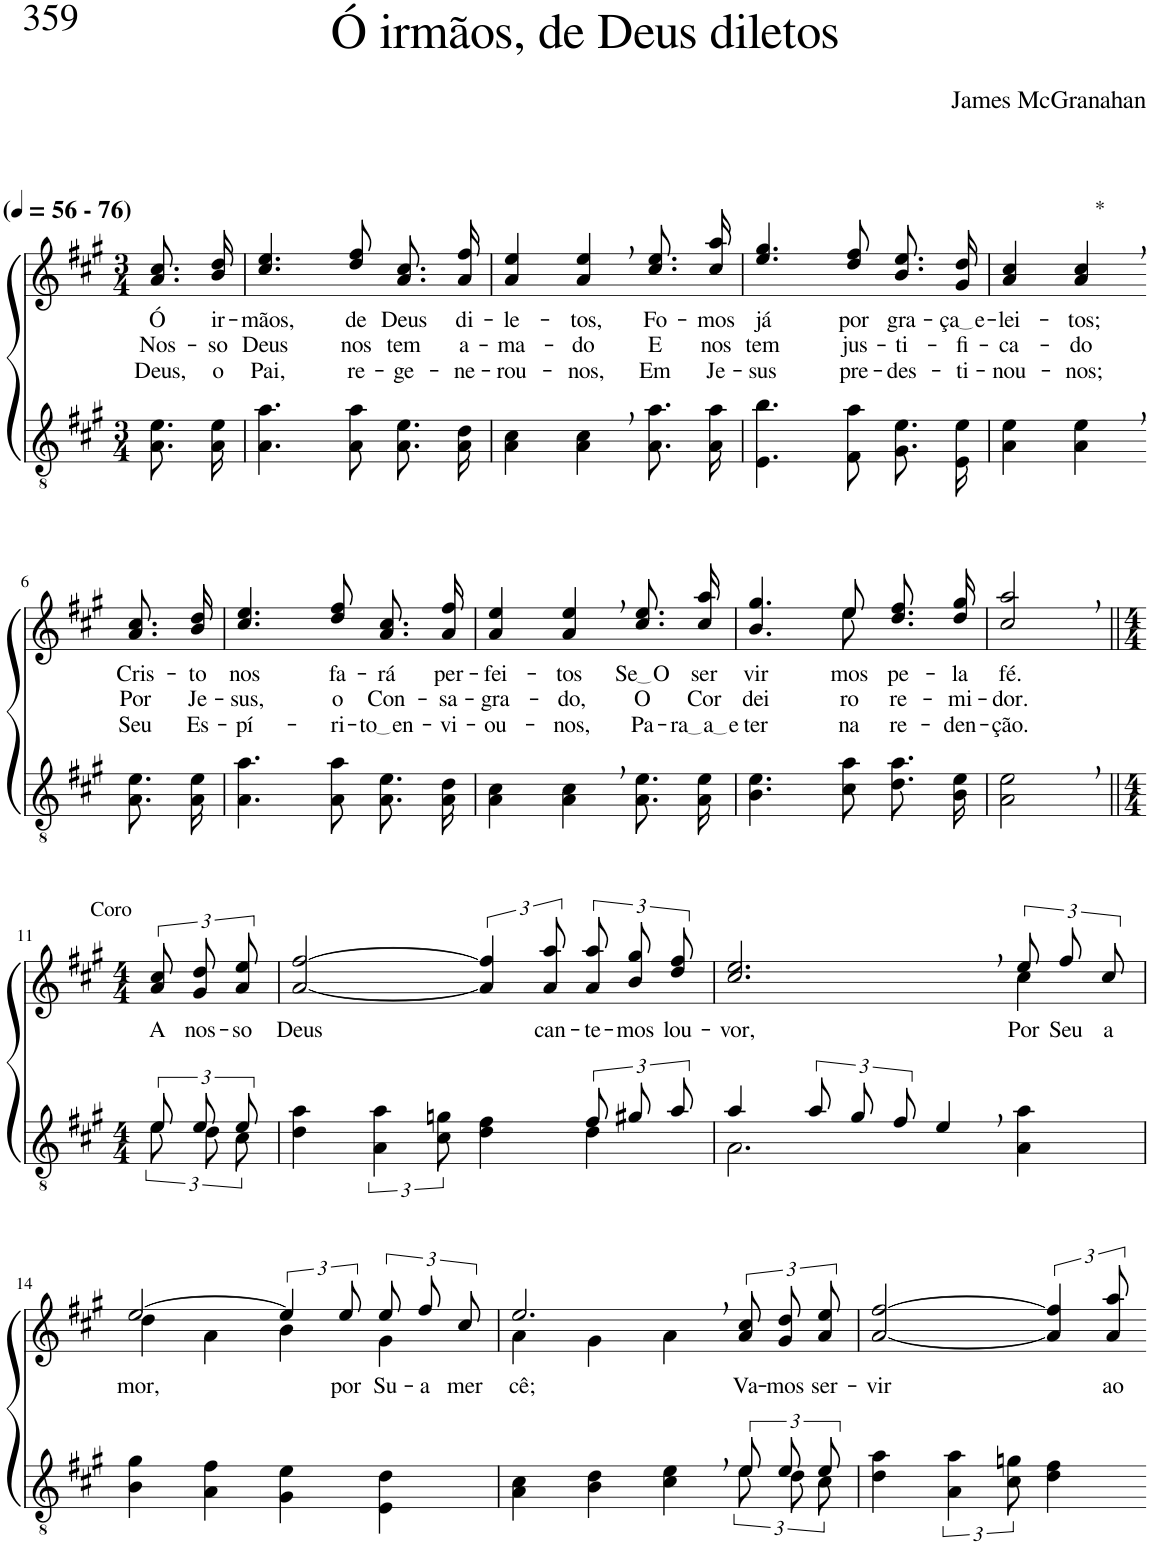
**kern	**kern	**text	**text	**text
*part2	*part1	*part1	*part1	*part1
*staff2	*staff1	*staff1	*staff1	*staff1
*I"Parte III e IV	*I"Parte I e II	*	*	*
*clefGv2	*clefG2	*	*	*
*Trd4c7	*Trd4c7	*	*	*
*k[f#c#g#]	*k[f#c#g#]	*	*	*
*M3/4	*M3/4	*	*	*
*MM56	*MM56	*	*	*
=1	=1	=1	=1	=1
!	!LO:TX:a:B:t=(	!	!	!
!	!LO:TX:a:B:t=- 76)	!	!	!
!	!	!LO:LY:b	!LO:LY:b	!LO:LY:b
8.A\ 8.e\L	8.a\ 8.cc#\L	Ó	Nos-	Deus,
!	!	!LO:LY:b	!LO:LY:b	!LO:LY:b
16A\ 16e\Jk	16b\ 16dd\Jk	ir-	-so	o
=2	=2	=2	=2	=2
!	!	!LO:LY:b	!LO:LY:b	!LO:LY:b
4.A\ 4.a\	4.cc#/ 4.ee/	-mãos,	Deus	Pai,
!	!	!LO:LY:b	!LO:LY:b	!LO:LY:b
8A\ 8a\	8dd/ 8ff#/	de	nos	re-
!	!	!LO:LY:b	!LO:LY:b	!LO:LY:b
8.A\ 8.e\L	8.a\ 8.cc#\L	Deus	tem	-ge-
!	!	!LO:LY:b	!LO:LY:b	!LO:LY:b
16A\ 16d\Jk	16a\ 16ff#\Jk	di-	a-	-ne-
=3	=3	=3	=3	=3
!	!	!LO:LY:b	!LO:LY:b	!LO:LY:b
4A\ 4c#\	4a/ 4ee/	-le-	-ma-	-rou-
!	!	!LO:LY:b	!LO:LY:b	!LO:LY:b
4A\, 4c#\,	4a/, 4ee/,	-tos,	-do	-nos,
!	!	!LO:LY:b	!LO:LY:b	!LO:LY:b
8.A\ 8.a\L	8.cc#\ 8.ee\L	Fo-	E	Em
!	!	!LO:LY:b	!LO:LY:b	!LO:LY:b
16A\ 16a\Jk	16cc#\ 16aa\Jk	-mos	nos	Je-
=4	=4	=4	=4	=4
!	!	!LO:LY:b	!LO:LY:b	!LO:LY:b
4.E\ 4.b\	4.ee/ 4.gg#/	já	tem	-sus
!	!	!LO:LY:b	!LO:LY:b	!LO:LY:b
8F#\ 8a\	8dd/ 8ff#/	por	jus-	pre-
!	!	!LO:LY:b	!LO:LY:b	!LO:LY:b
8.G#\ 8.e\L	8.b\ 8.ee\L	gra-	-ti-	-des-
!	!	!LO:LY:b	!LO:LY:b	!LO:LY:b
16E\ 16e\Jk	16g#\ 16dd\Jk	ça e	-fi-	-ti-
=5	=5	=5	=5	=5
!	!	!LO:LY:b	!LO:LY:b	!LO:LY:b
4A\ 4e\	4a/ 4cc#/	-lei-	-ca-	-nou-
!	!LO:TX:a:t=*	!	!	!
!	!	!LO:LY:b	!LO:LY:b	!LO:LY:b
4A\, 4e\,	4a/, 4cc#/,	-tos;	-do	-nos;
!!LO:LB:g=z
=6-	=6-	=6-	=6-	=6-
!	!	!LO:LY:b	!LO:LY:b	!LO:LY:b
8.A\ 8.e\L	8.a\ 8.cc#\L	Cris-	Por	Seu
!	!	!LO:LY:b	!LO:LY:b	!LO:LY:b
16A\ 16e\Jk	16b\ 16dd\Jk	-to	Je-	Es-
=7	=7	=7	=7	=7
!	!	!LO:LY:b	!LO:LY:b	!LO:LY:b
4.A\ 4.a\	4.cc#/ 4.ee/	nos	-sus,	-pí-
!	!	!LO:LY:b	!LO:LY:b	!LO:LY:b
8A\ 8a\	8dd/ 8ff#/	fa-	o	-ri-
!	!	!LO:LY:b	!LO:LY:b	!LO:LY:b
8.A\ 8.e\L	8.a\ 8.cc#\L	-rá	Con-	to en
!	!	!LO:LY:b	!LO:LY:b	!LO:LY:b
16A\ 16d\Jk	16a\ 16ff#\Jk	per-	-sa-	-vi-
=8	=8	=8	=8	=8
!	!	!LO:LY:b	!LO:LY:b	!LO:LY:b
4A\ 4c#\	4a/ 4ee/	-fei-	-gra-	-ou-
!	!	!LO:LY:b	!LO:LY:b	!LO:LY:b
4A\, 4c#\,	4a/, 4ee/,	-tos	-do,	-nos,
!	!	!LO:LY:b	!LO:LY:b	!LO:LY:b
8.A\ 8.e\L	8.cc#\ 8.ee\L	Se O	O	Pa-
!	!	!LO:LY:b	!LO:LY:b	!LO:LY:b
16A\ 16e\Jk	16cc#\ 16aa\Jk	ser-	Cor-	ra a e
=9	=9	=9	=9	=9
*	*^	*	*	*
!	!	!	!LO:LY:b	!LO:LY:b	!LO:LY:b
4.B\ 4.e\	4.ryy	4.b/ 4.gg#/	-vir-	-dei-	-ter-
!	!	!	!LO:LY:b	!LO:LY:b	!LO:LY:b
8c#\ 8a\	8ee\	8ee/	-mos	-ro	-na
!	!	!	!LO:LY:b	!LO:LY:b	!LO:LY:b
8.d\ 8.a\L	4ryy	8.dd\ 8.ff#\L	pe-	re-	re-
!	!	!	!LO:LY:b	!LO:LY:b	!LO:LY:b
16B\ 16e\Jk	.	16dd\ 16gg#\Jk	-la	-mi-	-den-
=10	=10	=10	=10	=10	=10
!	!	!	!LO:LY:b	!LO:LY:b	!LO:LY:b
*	*v	*v	*	*	*
2A\, 2e\,	2cc#/, 2aa/,	fé.	-dor.	-ção.
!!LO:LB:g=z
=11||	=11||	=11||	=11||	=11||
*M4/4	*M4/4	*	*	*
*^	*	*	*	*
!	!	!LO:TX:a:t=Coro	!	!	!
!	!	!	!LO:LY:b	!	!
12e/L	12e\L	12a\ 12cc#\L	A	.	.
!	!	!	!LO:LY:b	!	!
12e/	12d\	12g#\ 12dd\	nos-	.	.
!	!	!	!LO:LY:b	!	!
12e/J	12c#\J	12a\ 12ee\J	-so	.	.
=12	=12	=12	=12	=12	=12
!	!	!	!LO:LY:b	!	!
2.ryy	4d\ 4a\	[2a/ [2ff#/	Deus	.	.
.	6A\ 6a\	.	.	.	.
.	12c#\ 12gn\	.	.	.	.
.	4d\ 4f#\	6a/] 6ff#/]	.	.	.
!	!	!	!LO:LY:b	!	!
.	.	12a/ 12aa/	can-	.	.
!	!	!	!LO:LY:b	!	!
12f#/L	4d\	12a\ 12aa\L	-te-	.	.
!	!	!	!LO:LY:b	!	!
12g#X/	.	12b\ 12gg#\	-mos	.	.
!	!	!	!LO:LY:b	!	!
12a/J	.	12dd\ 12ff#\J	lou-	.	.
=13	=13	=13	=13	=13	=13
!	!	!	!LO:LY:b	!	!
*	*	*^	*	*	*
4a/	2.A\	2.cc#/, 2.ee/,	2.ryy	-vor,	.	.
12a/L	.	.	.	.	.	.
12g#/	.	.	.	.	.	.
12f#/J	.	.	.	.	.	.
4e,/	.	.	.	.	.	.
!	!	!	!	!LO:LY:b	!	!
4ryy	4A\ 4a\	12ee/L	4cc#\	Por	.	.
!	!	!	!	!LO:LY:b	!	!
.	.	12ff#/	.	Seu	.	.
!	!	!	!	!LO:LY:b	!	!
.	.	12cc#/J	.	a-	.	.
*v	*v	*	*	*	*	*
!!LO:LB:g=z	!!
=14	=14	=14	=14	=14	=14
!	!	!	!LO:LY:b	!	!
4B\ 4g#\	[2ee/	4dd\	-mor,	.	.
4A\ 4f#\	.	4a\	.	.	.
4G#\ 4e\	6ee/]	4b\	.	.	.
!	!	!	!LO:LY:b	!	!
.	12ee/	.	por	.	.
!	!	!	!LO:LY:b	!	!
4E\ 4d\	12ee/L	4g#\	Su-	.	.
!	!	!	!LO:LY:b	!	!
.	12ff#/	.	-a	.	.
!	!	!	!LO:LY:b	!	!
.	12cc#/J	.	mer-	.	.
=15	=15	=15	=15	=15	=15
*^	*	*	*	*	*
!	!	!	!	!LO:LY:b	!	!
2.ryy	4A\ 4c#\	2.ee,/	4a\	-cê;	.	.
.	4B\ 4d\	.	4g#\	.	.	.
.	4c#\ 4e\	.	4a\	.	.	.
!	!	!	!	!LO:LY:b	!	!
12e/L	12e\L	12a\ 12cc#\L	4ryy	Va-	.	.
!	!	!	!	!LO:LY:b	!	!
12e/	12d\	12g#\ 12dd\	.	-mos	.	.
!	!	!	!	!LO:LY:b	!	!
12e/J	12c#\J	12a\ 12ee\J	.	ser-	.	.
*	*	*v	*v	*	*	*
=16	=16	=16	=16	=16	=16
!	!	!	!LO:LY:b	!	!
*v	*v	*	*	*	*
4d\ 4a\	[2a/ [2ff#/	-vir	.	.
6A\ 6a\	.	.	.	.
12c#\ 12gn\	.	.	.	.
4d\ 4f#\	6a/] 6ff#/]	.	.	.
!	!	!LO:LY:b	!	!
.	12a/ 12aa/	ao	.	.
=-	=-	=-	=-	=-
*-	*-	*-	*-	*-
